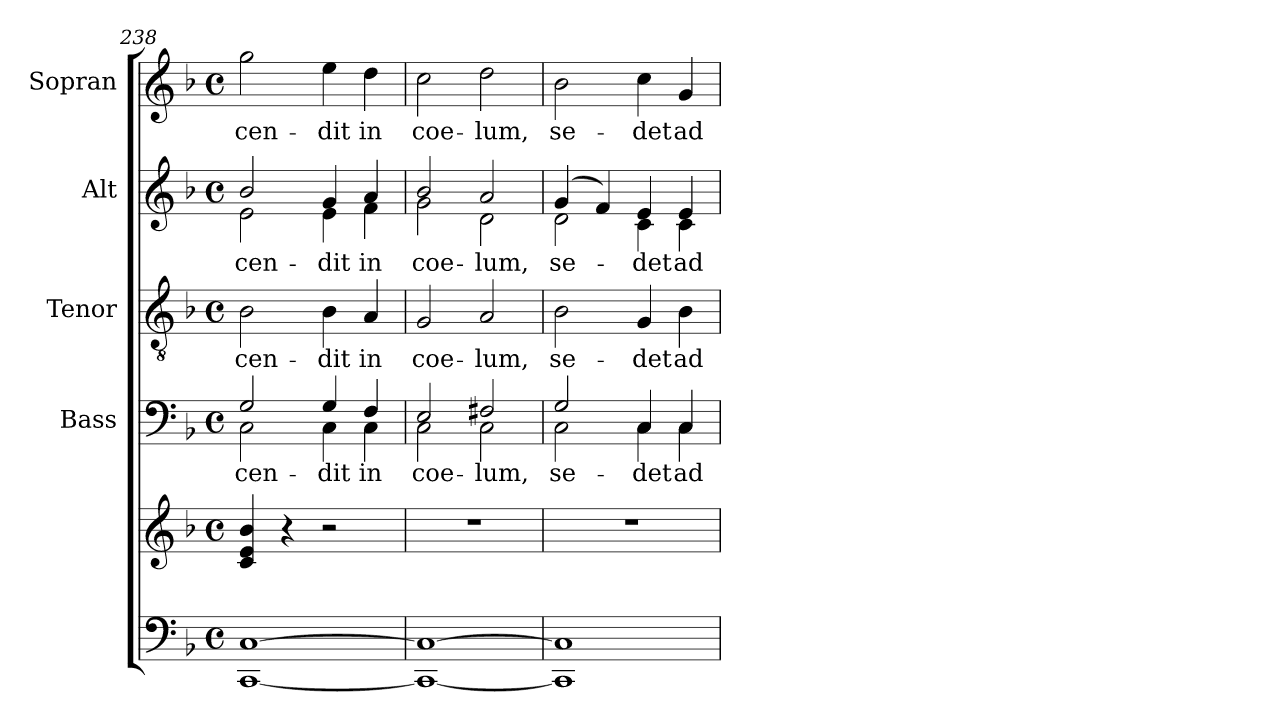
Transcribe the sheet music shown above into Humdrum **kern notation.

**kern	**kern	**kern	**text	**kern	**text	**kern	**text	**kern	**text
*part5	*part5	*part4	*part4	*part3	*part3	*part2	*part2	*part1	*part1
*staff6	*staff5	*staff4	*staff4	*staff3	*staff3	*staff2	*staff2	*staff1	*staff1
*	*	*I"Bass	*	*I"Tenor	*	*I"Alt	*	*I"Sopran	*
*	*	*I'B.	*	*I'T.	*	*I'A.	*	*I'S.	*
*clefF4	*clefG2	*clefF4	*	*clefGv2	*	*clefG2	*	*clefG2	*
*k[b-]	*k[b-]	*k[b-]	*	*k[b-]	*	*k[b-]	*	*k[b-]	*
*F:	*F:	*F:	*	*F:	*	*F:	*	*F:	*
*M4/4	*M4/4	*M4/4	*	*M4/4	*	*M4/4	*	*M4/4	*
*met(c)	*met(c)	*met(c)	*	*met(c)	*	*met(c)	*	*met(c)	*
=238	=238	=238	=238	=238	=238	=238	=238	=238	=238
!	!	!	!LO:LY:b	!	!LO:LY:b	!	!LO:LY:b	!	!LO:LY:b
*	*	*^	*	*	*	*^	*	*	*
[1CC [1C	4c/ 4e/ 4b-/	2G/	2C\	-cen-	2B-\	-cen-	2b-/	2e\	-cen-	2gg\	-cen-
.	4r	.	.	.	.	.	.	.	.	.	.
!	!	!	!	!LO:LY:b	!	!LO:LY:b	!	!	!LO:LY:b	!	!LO:LY:b
.	2r	4G/	4C\	-dit	4B-\	-dit	4g/	4e\	-dit	4ee\	-dit
!	!	!	!	!LO:LY:b	!	!LO:LY:b	!	!	!LO:LY:b	!	!LO:LY:b
.	.	4F/	4C\	in	4A/	in	4a/	4f\	in	4dd\	in
=239	=239	=239	=239	=239	=239	=239	=239	=239	=239	=239	=239
!	!	!	!	!LO:LY:b	!	!LO:LY:b	!	!	!LO:LY:b	!	!LO:LY:b
1CC_ 1C_	1r	2E/	2C\	coe-	2G/	coe-	2b-/	2g\	coe-	2cc\	coe-
!	!	!	!	!LO:LY:b	!	!LO:LY:b	!	!	!LO:LY:b	!	!LO:LY:b
.	.	2F#X/	2C\	-lum,	2A/	-lum,	2a/	2d\	-lum,	2dd\	-lum,
=240	=240	=240	=240	=240	=240	=240	=240	=240	=240	=240	=240
!	!	!	!	!LO:LY:b	!	!LO:LY:b	!	!	!LO:LY:b	!	!LO:LY:b
1CC] 1C]	1r	2G/	2C\	se-	2B-\	se-	(4g/	2d\	se-	2b-\	se-
.	.	.	.	.	.	.	4f/)	.	.	.	.
!	!	!	!	!LO:LY:b	!	!LO:LY:b	!	!	!LO:LY:b	!	!LO:LY:b
.	.	4C/	4C\	-det	4G/	-det	4e/	4c\	-det	4cc\	-det
!	!	!	!	!LO:LY:b	!	!LO:LY:b	!	!	!LO:LY:b	!	!LO:LY:b
.	.	4C/	4C\	ad	4B-\	ad	4e/	4c\	ad	4g/	ad
*	*	*v	*v	*	*	*	*v	*v	*	*	*
=	=	=	=	=	=	=	=	=	=
*-	*-	*-	*-	*-	*-	*-	*-	*-	*-
